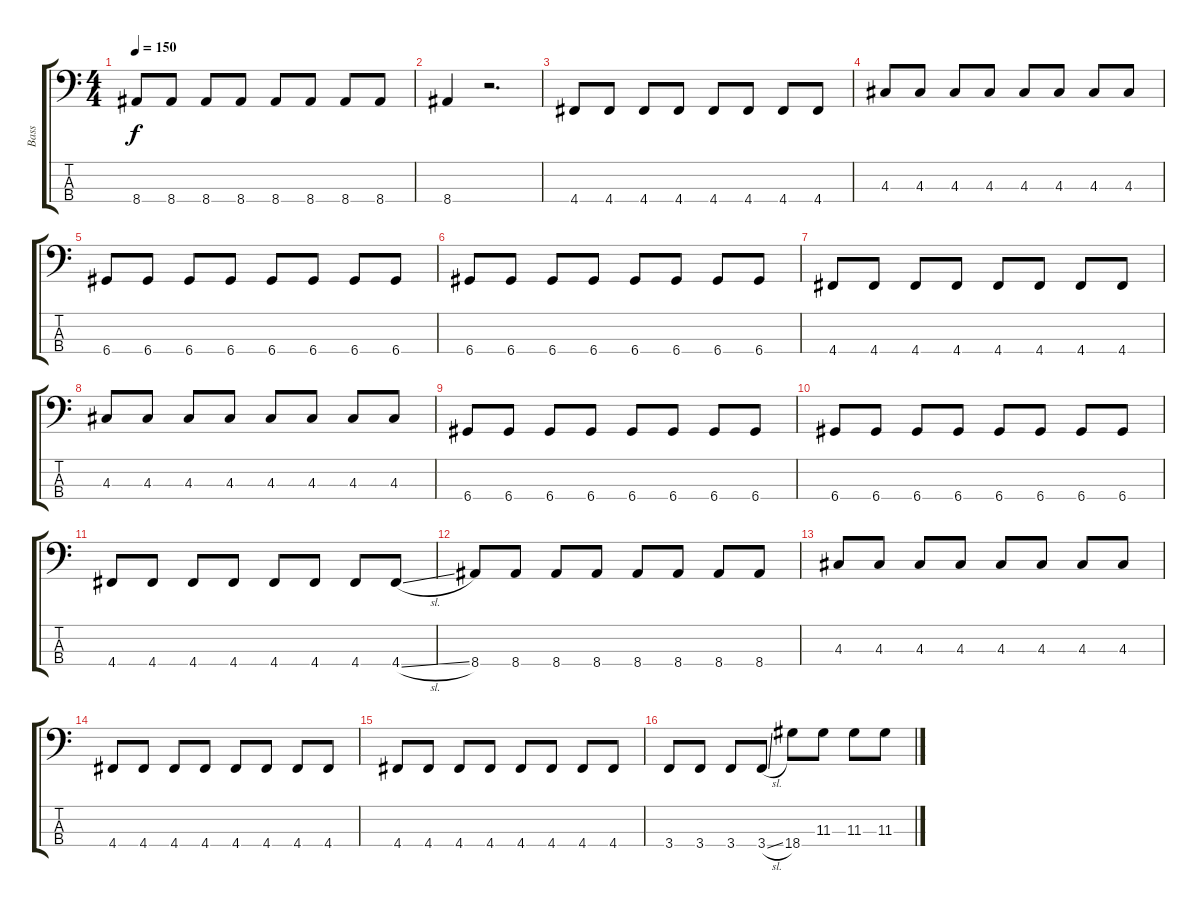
\track ("Bass" "Bass") {instrument electricbassfinger}
\staff {score tabs}
\tuning (G2 D2 A1 D1) {hide}
\ts (4 4)
\tempo 150
\clef f4
\ks c
8.4.8{dy f} 8.4.8 8.4.8 8.4.8 8.4.8 8.4.8 8.4.8 8.4.8 |
8.4.4 r.2{d} |
4.4.8 4.4.8 4.4.8 4.4.8 4.4.8 4.4.8 4.4.8 4.4.8 |
4.3.8 4.3.8 4.3.8 4.3.8 4.3.8 4.3.8 4.3.8 4.3.8 |
6.4.8 6.4.8 6.4.8 6.4.8 6.4.8 6.4.8 6.4.8 6.4.8 |
6.4.8 6.4.8 6.4.8 6.4.8 6.4.8 6.4.8 6.4.8 6.4.8 |
4.4.8 4.4.8 4.4.8 4.4.8 4.4.8 4.4.8 4.4.8 4.4.8 |
4.3.8 4.3.8 4.3.8 4.3.8 4.3.8 4.3.8 4.3.8 4.3.8 |
6.4.8 6.4.8 6.4.8 6.4.8 6.4.8 6.4.8 6.4.8 6.4.8 |
6.4.8 6.4.8 6.4.8 6.4.8 6.4.8 6.4.8 6.4.8 6.4.8 |
4.4.8 4.4.8 4.4.8 4.4.8 4.4.8 4.4.8 4.4.8 4.4{sl}.8 |
8.4.8 8.4.8 8.4.8 8.4.8 8.4.8 8.4.8 8.4.8 8.4.8 |
4.3.8 4.3.8 4.3.8 4.3.8 4.3.8 4.3.8 4.3.8 4.3.8 |
4.4.8 4.4.8 4.4.8 4.4.8 4.4.8 4.4.8 4.4.8 4.4.8 |
4.4.8 4.4.8 4.4.8 4.4.8 4.4.8 4.4.8 4.4.8 4.4.8 |
3.4.8 3.4.8 3.4.8 3.4{sl}.8 18.4.8 11.3.8 11.3.8 11.3.8
